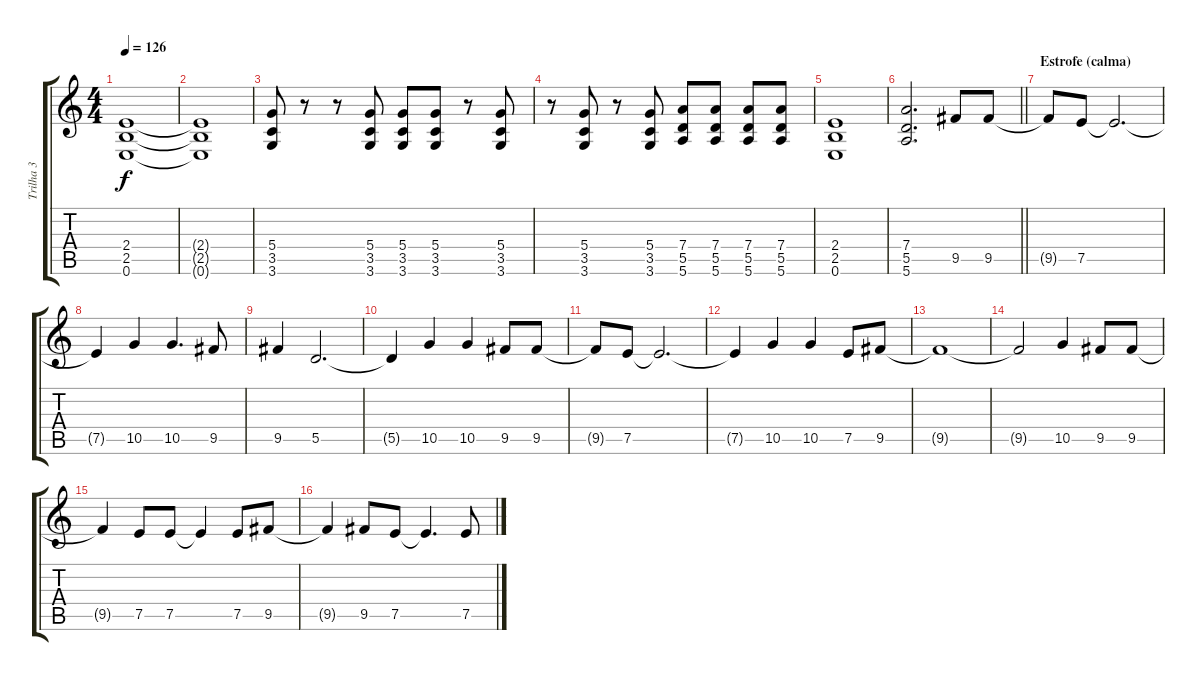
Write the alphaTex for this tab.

\track ("Trilha 3" "Trilha 3") {instrument distortionguitar}
\staff {score tabs}
\tuning (E4 B3 G3 D3 A2 E2) {hide}
\ts (4 4)
\tempo 126
\clef g2
\ks c
(2.4 2.5 0.6).1{dy f} |
(2.4{t} 2.5{t} 0.6{t}).1 |
(5.4 3.5 3.6).8 r.8 r.8 (5.4 3.5 3.6).8 (5.4 3.5 3.6).8 (5.4 3.5 3.6).8 r.8 (5.4 3.5 3.6).8 |
r.8 (5.4 3.5 3.6).8 r.8 (5.4 3.5 3.6).8 (7.4 5.5 5.6).8 (7.4 5.5 5.6).8 (7.4 5.5 5.6).8 (7.4 5.5 5.6).8 |
(2.4 2.5 0.6).1 |
\barLineRight lightlight
(7.4 5.5 5.6).2{d} 9.5.8 9.5.8 |
\section ("" "Estrofe (calma)")
9.5{t}.8 7.5.8 7.5{t}.2{d} |
7.5{t}.4 10.5.4 10.5.4{d} 9.5.8 |
9.5.4 5.5.2{d} |
5.5{t}.4 10.5.4 10.5.4 9.5.8 9.5.8 |
9.5{t}.8 7.5.8 7.5{t}.2{d} |
7.5{t}.4 10.5.4 10.5.4 7.5.8 9.5.8 |
9.5{t}.1 |
9.5{t}.2 10.5.4 9.5.8 9.5.8 |
9.5{t}.4 7.5.8 7.5.8 7.5{t}.4 7.5.8 9.5.8 |
9.5{t}.4 9.5.8 7.5.8 7.5{t}.4{d} 7.5.8
